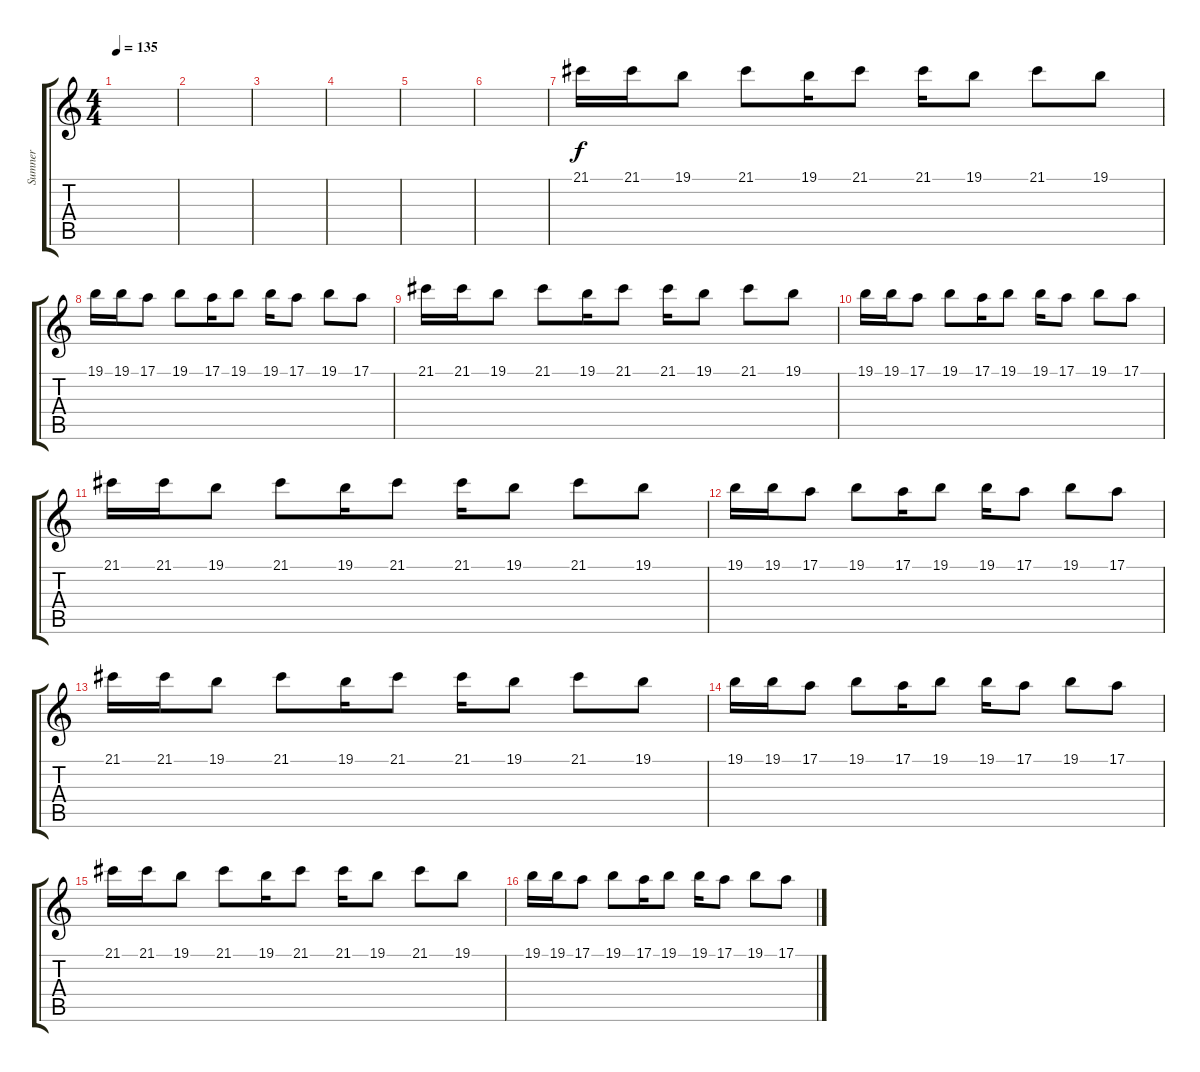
\track ("Sumner" "Sumner") {instrument lead8bassandlead}
\staff {score tabs}
\tuning (E4 B3 G3 D3 A2 E2) {hide}
\ts (4 4)
\tempo 135
\clef g2
\ks c
|
|
|
|
|
|
21.1.16 21.1.16 19.1.8 21.1.8 19.1.16 21.1.8 21.1.16 19.1.8 21.1.8 19.1.8 |
19.1.16 19.1.16 17.1.8 19.1.8 17.1.16 19.1.8 19.1.16 17.1.8 19.1.8 17.1.8 |
21.1.16 21.1.16 19.1.8 21.1.8 19.1.16 21.1.8 21.1.16 19.1.8 21.1.8 19.1.8 |
19.1.16 19.1.16 17.1.8 19.1.8 17.1.16 19.1.8 19.1.16 17.1.8 19.1.8 17.1.8 |
21.1.16 21.1.16 19.1.8 21.1.8 19.1.16 21.1.8 21.1.16 19.1.8 21.1.8 19.1.8 |
19.1.16 19.1.16 17.1.8 19.1.8 17.1.16 19.1.8 19.1.16 17.1.8 19.1.8 17.1.8 |
21.1.16 21.1.16 19.1.8 21.1.8 19.1.16 21.1.8 21.1.16 19.1.8 21.1.8 19.1.8 |
19.1.16 19.1.16 17.1.8 19.1.8 17.1.16 19.1.8 19.1.16 17.1.8 19.1.8 17.1.8 |
21.1.16 21.1.16 19.1.8 21.1.8 19.1.16 21.1.8 21.1.16 19.1.8 21.1.8 19.1.8 |
19.1.16 19.1.16 17.1.8 19.1.8 17.1.16 19.1.8 19.1.16 17.1.8 19.1.8 17.1.8
